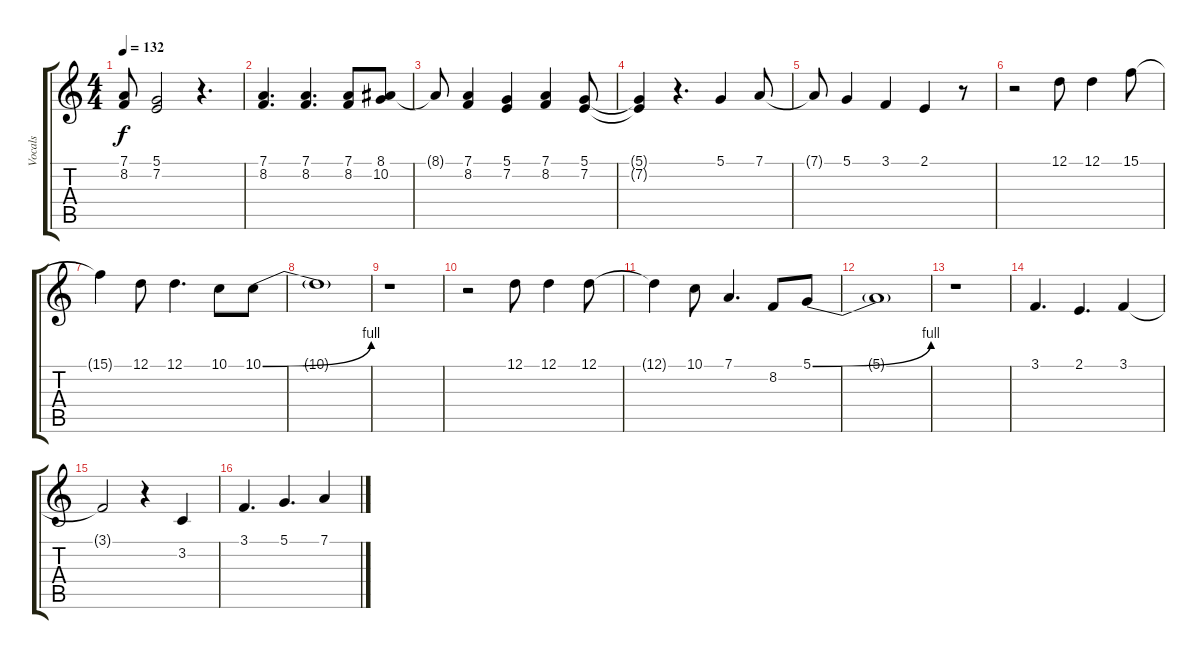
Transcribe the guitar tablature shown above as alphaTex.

\track ("Vocals" "Vocals") {instrument lead2sawtooth}
\staff {score tabs}
\tuning (D4 A3 F3 C3 G2 D2) {hide}
\ts (4 4)
\tempo 132
\clef g2
\ks c
(7.1{t} 8.2{t}).8{dy f} (5.1 7.2).2 r.4{d} |
(7.1 8.2).4{d} (7.1 8.2).4{d} (7.1 8.2).8 (8.1 10.2).8 |
8.1{t}.8 (7.1 8.2).4 (5.1 7.2).4 (7.1 8.2).4 (5.1 7.2).8 |
(5.1{t} 7.2{t}).4 r.4{d} 5.1.4 7.1.8 |
7.1{t}.8 5.1.4 3.1.4 2.1.4 r.8 |
r.2 12.1.8 12.1.4 15.1.8 |
15.1{t}.4 12.1.8 12.1.4{d} 10.1.8 10.1{be (bend 0 0 60 4)}.8 |
10.1{t}.1 |
r.1 |
r.2 12.1.8 12.1.4 12.1.8 |
12.1{t}.4 10.1.8 7.1.4{d} 8.2.8 5.1{be (bend 0 0 60 4)}.8 |
5.1{t}.1 |
r.1 |
3.1.4{d} 2.1.4{d} 3.1.4 |
3.1{t}.2 r.4 3.2.4 |
3.1.4{d} 5.1.4{d} 7.1.4
